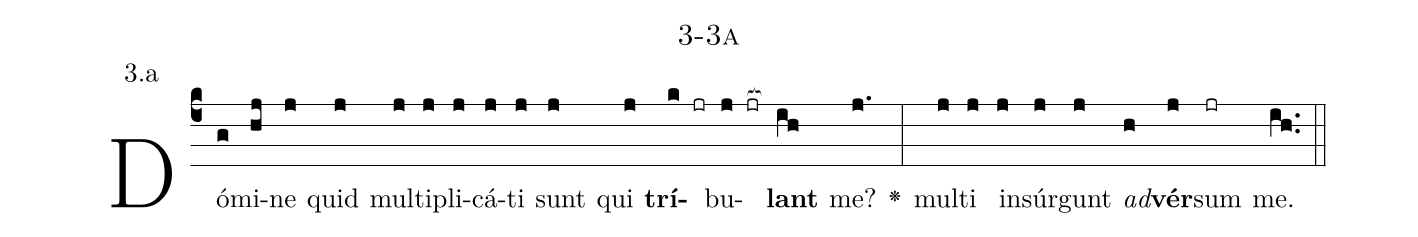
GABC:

name: 3-3a;
annotation: 3.a;
%%
(c4)Dó(g)mi(hj)ne(j) quid(j) mul(j)ti(j)pli(j)cá(j)ti(j) sunt(j) qui(j) <b>trí</b>(k jr)bu(j jr[ocb:1{])<b>lant</b>(ih[ocb:0}]) me?(j.) <v>\greheightstar</v>(:) mul(j)ti(j) in(j)súr(j)gunt(j) <i>ad</i>(h)<b>vér</b>(j)sum(jr) me.(ih..) (::)


%E(j) u(j) o(j) u(h) a(j) e.(ih..) (::)
